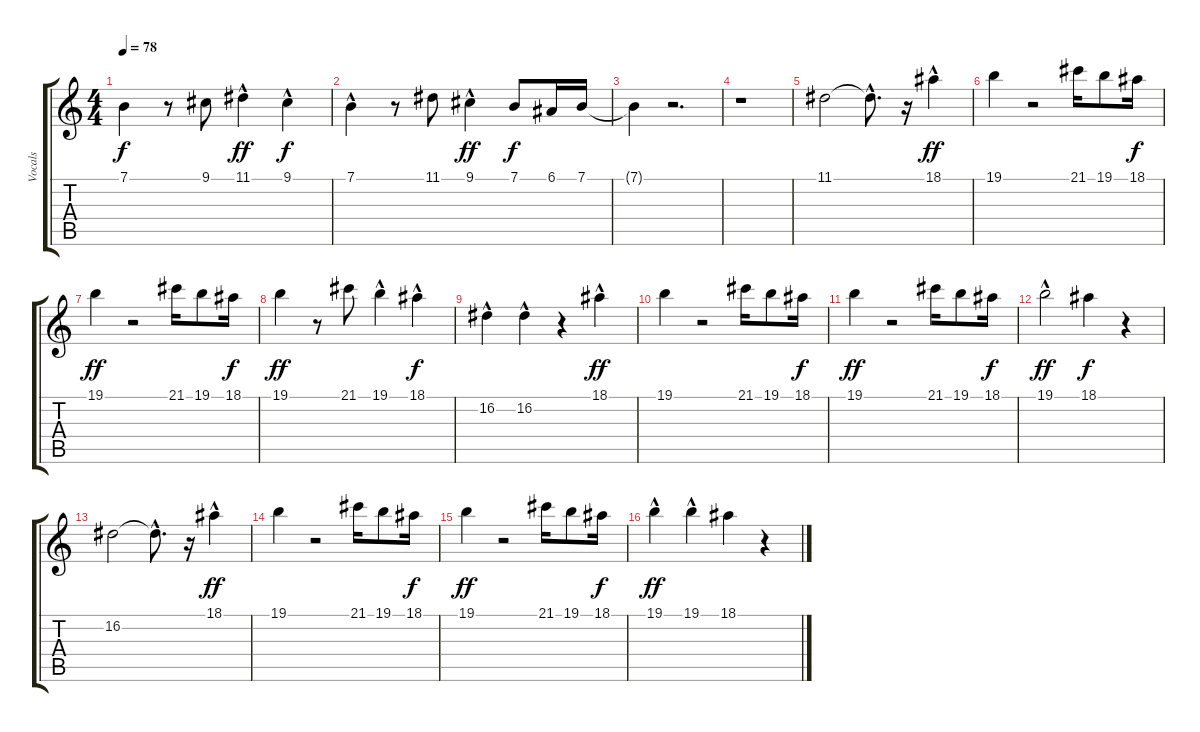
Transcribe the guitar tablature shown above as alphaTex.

\track ("Vocals" "Vocals") {instrument lead8bassandlead}
\staff {score tabs}
\tuning (E4 B3 G3 D3 A2 E2) {hide}
\ts (4 4)
\tempo 78
\clef g2
\ks c
7.1{t}.4{dy f} r.8 9.1.8 11.1{hac}.4{dy ff} 9.1{hac}.4{dy f} |
7.1{hac}.4 r.8 11.1.8 9.1{hac}.4{dy ff} 7.1.8{dy f} 6.1.16 7.1.16 |
7.1{t}.4 r.2{d} |
r.1 |
11.1.2 11.1{hac t}.8{d} r.16 18.1{hac}.4{dy ff} |
19.1.4 r.2 21.1.16 19.1.8 18.1.16{dy f} |
19.1.4{dy ff} r.2 21.1.16 19.1.8 18.1.16{dy f} |
19.1.4{dy ff} r.8 21.1.8 19.1{hac}.4 18.1{hac}.4{dy f} |
16.2{hac}.4 16.2{hac}.4 r.4 18.1{hac}.4{dy ff} |
19.1.4 r.2 21.1.16 19.1.8 18.1.16{dy f} |
19.1.4{dy ff} r.2 21.1.16 19.1.8 18.1.16{dy f} |
19.1{hac}.2{dy ff} 18.1.4{dy f} r.4 |
16.2.2 16.2{hac t}.8{d} r.16 18.1{hac}.4{dy ff} |
19.1.4 r.2 21.1.16 19.1.8 18.1.16{dy f} |
19.1.4{dy ff} r.2 21.1.16 19.1.8 18.1.16{dy f} |
19.1{hac}.4{dy ff} 19.1{hac}.4 18.1.4 r.4
